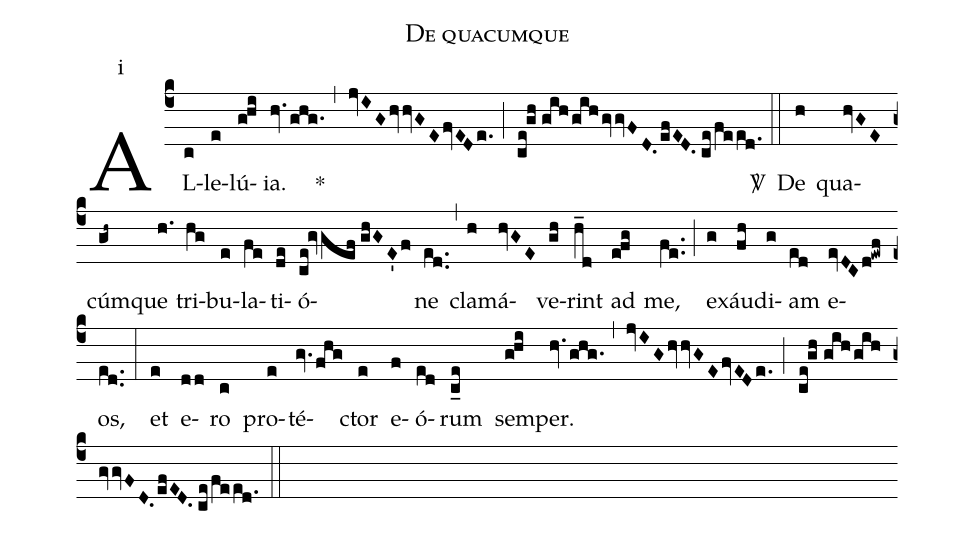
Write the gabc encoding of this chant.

name:De quacumque;
mode:i;
%%
(c4) AL(c)le(e)lú(g!hi)ia.(hv.ghg.) *(,) (jvIGhvvGE/fvEDe.) (;) (ce!gh//gih/gih/gvvFD./efED.//ce/feed.) <sp>V/</sp>(::)  De(h) qua(hvGE)cúm(gh~)que(h.) tri(hg)bu(e)la(fe)ti(de)ó(ce!gvgef//ghGE'f)ne(ed..) (,) cla(h)má(hvGE)ve(gh)rint(h_d) ad(e!fg) me,(fe..) (;) ex(g)áu(fh)di(g)am(ed) e(evDC/d!ewf)os,(ed..) (:) et(e) e(dd)ro(c) pro(e)té(gv./fhg)ctor(e) e(f)ó(ed)rum(c_e) sem(g!hi)per.(hv.ghg.) (,) (jvIGhvvGE/fvEDe.) (;) (ce!gh//gih/gih/gvvFD./efED.//ce/feed.) (::)
